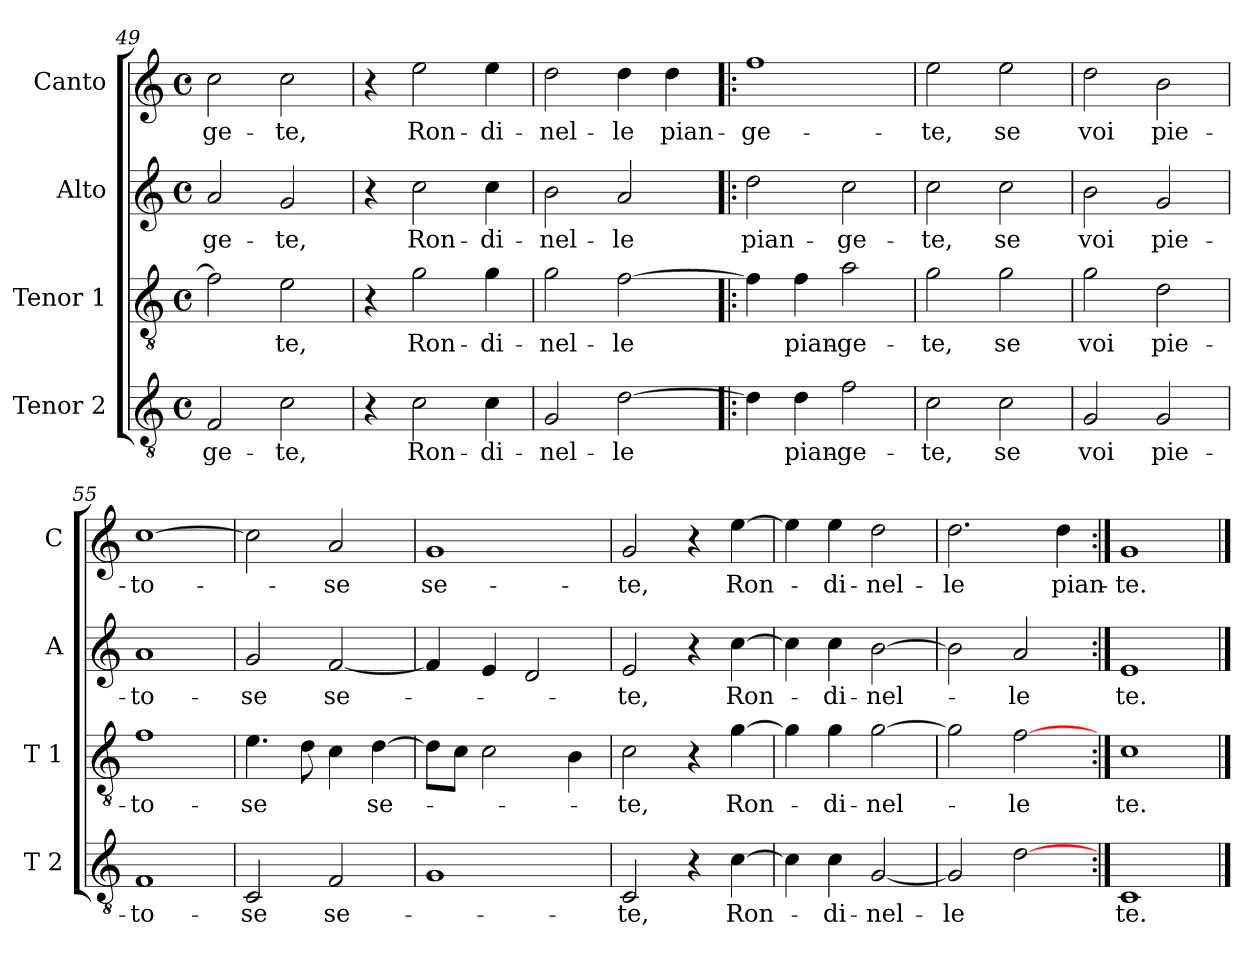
**kern	**text	**kern	**text	**kern	**text	**kern	**text
*part4	*part4	*part3	*part3	*part2	*part2	*part1	*part1
*staff4	*staff4	*staff3	*staff3	*staff2	*staff2	*staff1	*staff1
*I"Tenor 2	*	*I"Tenor 1	*	*I"Alto	*	*I"Canto	*
*I'T 2	*	*I'T 1	*	*I'A	*	*I'C	*
!!LO:LB:g=z
*clefGv2	*	*clefGv2	*	*clefG2	*	*clefG2	*
*k[]	*	*k[]	*	*k[]	*	*k[]	*
*C:	*	*C:	*	*C:	*	*C:	*
*M4/4	*	*M4/4	*	*M4/4	*	*M4/4	*
*met(c)	*	*met(c)	*	*met(c)	*	*met(c)	*
=49	=49	=49	=49	=49	=49	=49	=49
!	!LO:LY:b	!	!	!	!LO:LY:b	!	!LO:LY:b
2F/	-ge-	2f\]	.	2a/	-ge-	2cc\	-ge-
!	!LO:LY:b	!	!LO:LY:b	!	!LO:LY:b	!	!LO:LY:b
2c\	-te,	2e\	-te,	2g/	-te,	2cc\	-te,
=50	=50	=50	=50	=50	=50	=50	=50
4r	.	4r	.	4r	.	4r	.
!	!LO:LY:b	!	!LO:LY:b	!	!LO:LY:b	!	!LO:LY:b
2c\	Ron-	2g\	Ron-	2cc\	Ron-	2ee\	Ron-
!	!LO:LY:b	!	!LO:LY:b	!	!LO:LY:b	!	!LO:LY:b
4c\	-di-	4g\	-di-	4cc\	-di-	4ee\	-di-
=51	=51	=51	=51	=51	=51	=51	=51
!	!LO:LY:b	!	!LO:LY:b	!	!LO:LY:b	!	!LO:LY:b
2G/	-nel-	2g\	-nel-	2b\	-nel-	2dd\	-nel-
!	!LO:LY:b	!	!LO:LY:b	!	!LO:LY:b	!	!LO:LY:b
[2d\	-le	[2f\	-le	2a/	-le	4dd\	-le
!	!	!	!	!	!	!	!LO:LY:b
.	.	.	.	.	.	4dd\	pian-
=52!|:	=52!|:	=52!|:	=52!|:	=52!|:	=52!|:	=52!|:	=52!|:
!	!	!	!	!	!LO:LY:b	!	!LO:LY:b
4d\]	.	4f\]	.	2dd\	pian-	1ff	-ge-
!	!LO:LY:b	!	!LO:LY:b	!	!	!	!
4d\	pian-	4f\	pian-	.	.	.	.
!	!LO:LY:b	!	!LO:LY:b	!	!LO:LY:b	!	!
2f\	-ge-	2a\	-ge-	2cc\	-ge-	.	.
=53	=53	=53	=53	=53	=53	=53	=53
!	!LO:LY:b	!	!LO:LY:b	!	!LO:LY:b	!	!LO:LY:b
2c\	-te,	2g\	-te,	2cc\	-te,	2ee\	-te,
!	!LO:LY:b	!	!LO:LY:b	!	!LO:LY:b	!	!LO:LY:b
2c\	se	2g\	se	2cc\	se	2ee\	se
=54	=54	=54	=54	=54	=54	=54	=54
!	!LO:LY:b	!	!LO:LY:b	!	!LO:LY:b	!	!LO:LY:b
2G/	voi	2g\	voi	2b\	voi	2dd\	voi
!	!LO:LY:b	!	!LO:LY:b	!	!LO:LY:b	!	!LO:LY:b
2G/	pie-	2d\	pie-	2g/	pie-	2b\	pie-
=55	=55	=55	=55	=55	=55	=55	=55
!	!LO:LY:b	!	!LO:LY:b	!	!LO:LY:b	!	!LO:LY:b
1F	-to-	1f	-to-	1a	-to-	[1cc	-to-
!!LO:LB:g=z
=56	=56	=56	=56	=56	=56	=56	=56
!	!LO:LY:b	!	!LO:LY:b	!	!LO:LY:b	!	!
2C/	-se	4.e\	-se	2g/	-se	2cc\]	.
.	.	8d\	.	.	.	.	.
!	!LO:LY:b	!	!	!	!LO:LY:b	!	!LO:LY:b
2F/	se-	4c\	.	[2f/	se-	2a/	-se
!	!	!	!LO:LY:b	!	!	!	!
.	.	[4d\	se-	.	.	.	.
=57	=57	=57	=57	=57	=57	=57	=57
!	!	!	!	!	!	!	!LO:LY:b
1G	.	8d\L]	.	4f/]	.	1g	se-
.	.	8c\J	.	.	.	.	.
.	.	2c\	.	4e/	.	.	.
.	.	.	.	2d/	.	.	.
.	.	4B\	.	.	.	.	.
=58	=58	=58	=58	=58	=58	=58	=58
!	!LO:LY:b	!	!LO:LY:b	!	!LO:LY:b	!	!LO:LY:b
2C/	-te,	2c\	-te,	2e/	-te,	2g/	-te,
4r	.	4r	.	4r	.	4r	.
!	!LO:LY:b	!	!LO:LY:b	!	!LO:LY:b	!	!LO:LY:b
[4c\	Ron-	[4g\	Ron-	[4cc\	Ron-	[4ee\	Ron-
=59	=59	=59	=59	=59	=59	=59	=59
4c\]	.	4g\]	.	4cc\]	.	4ee\]	.
!	!LO:LY:b	!	!LO:LY:b	!	!LO:LY:b	!	!LO:LY:b
4c\	-di-	4g\	-di-	4cc\	-di-	4ee\	-di-
!	!LO:LY:b	!	!LO:LY:b	!	!LO:LY:b	!	!LO:LY:b
[2G/	-nel-	[2g\	-nel-	[2b\	-nel-	2dd\	-nel-
=60	=60	=60	=60	=60	=60	=60	=60
!	!LO:LY:b	!	!	!	!	!	!LO:LY:b
2G/]	-le	2g\]	.	2b\]	.	2.dd\	-le
!	!	!	!LO:LY:b	!	!LO:LY:b	!	!
[2d\	.	[2f\	-le	2a/	-le	.	.
!	!	!	!	!	!	!	!LO:LY:b
.	.	.	.	.	.	4dd\	pian-
=61:|!	=61:|!	=61:|!	=61:|!	=61:|!	=61:|!	=61:|!	=61:|!
!	!LO:LY:b	!	!LO:LY:b	!	!LO:LY:b	!	!LO:LY:b
1C	te.	1c	te.	1e	te.	1g	-te.
==	==	==	==	==	==	==	==
*-	*-	*-	*-	*-	*-	*-	*-
